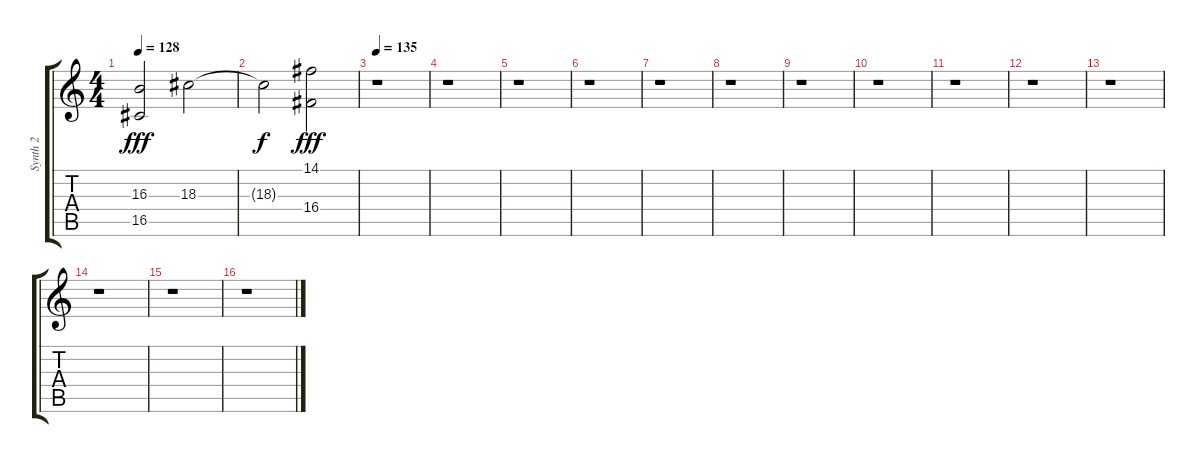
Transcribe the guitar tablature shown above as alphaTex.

\track ("Synth 2" "Synth 2") {instrument lead2sawtooth}
\staff {score tabs}
\tuning (E4 B3 G3 D3 A2 E2) {hide}
\ts (4 4)
\tempo 128
\clef g2
\ks c
(16.3 16.5).2{dy fff} 18.3.2 |
18.3{t}.2{dy f} (14.1 16.4).2{dy fff} |
\tempo 135
r.1 |
r.1 |
r.1 |
r.1 |
r.1 |
r.1 |
r.1 |
r.1 |
r.1 |
r.1 |
r.1 |
r.1 |
r.1 |
r.1
